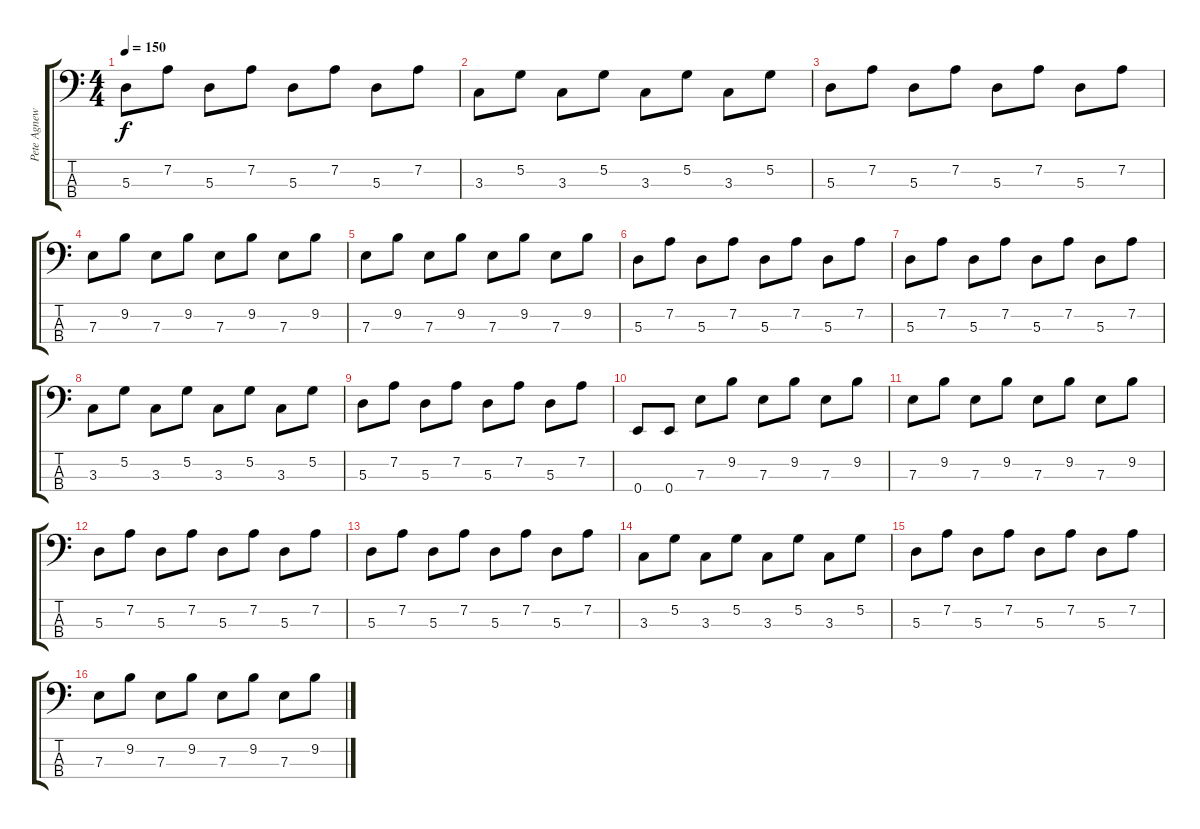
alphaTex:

\track ("Pete Agnew (bass)" "Pete Agnew") {instrument electricbasspick}
\staff {score tabs}
\tuning (G2 D2 A1 E1) {hide}
\ts (4 4)
\tempo 150
\clef f4
\ks c
5.3.8{dy f} 7.2.8 5.3.8 7.2.8 5.3.8 7.2.8 5.3.8 7.2.8 |
3.3.8 5.2.8 3.3.8 5.2.8 3.3.8 5.2.8 3.3.8 5.2.8 |
5.3.8 7.2.8 5.3.8 7.2.8 5.3.8 7.2.8 5.3.8 7.2.8 |
7.3.8 9.2.8 7.3.8 9.2.8 7.3.8 9.2.8 7.3.8 9.2.8 |
7.3.8 9.2.8 7.3.8 9.2.8 7.3.8 9.2.8 7.3.8 9.2.8 |
5.3.8 7.2.8 5.3.8 7.2.8 5.3.8 7.2.8 5.3.8 7.2.8 |
5.3.8 7.2.8 5.3.8 7.2.8 5.3.8 7.2.8 5.3.8 7.2.8 |
3.3.8 5.2.8 3.3.8 5.2.8 3.3.8 5.2.8 3.3.8 5.2.8 |
5.3.8 7.2.8 5.3.8 7.2.8 5.3.8 7.2.8 5.3.8 7.2.8 |
0.4.8 0.4.8 7.3.8 9.2.8 7.3.8 9.2.8 7.3.8 9.2.8 |
7.3.8 9.2.8 7.3.8 9.2.8 7.3.8 9.2.8 7.3.8 9.2.8 |
5.3.8 7.2.8 5.3.8 7.2.8 5.3.8 7.2.8 5.3.8 7.2.8 |
5.3.8 7.2.8 5.3.8 7.2.8 5.3.8 7.2.8 5.3.8 7.2.8 |
3.3.8 5.2.8 3.3.8 5.2.8 3.3.8 5.2.8 3.3.8 5.2.8 |
5.3.8 7.2.8 5.3.8 7.2.8 5.3.8 7.2.8 5.3.8 7.2.8 |
7.3.8 9.2.8 7.3.8 9.2.8 7.3.8 9.2.8 7.3.8 9.2.8
